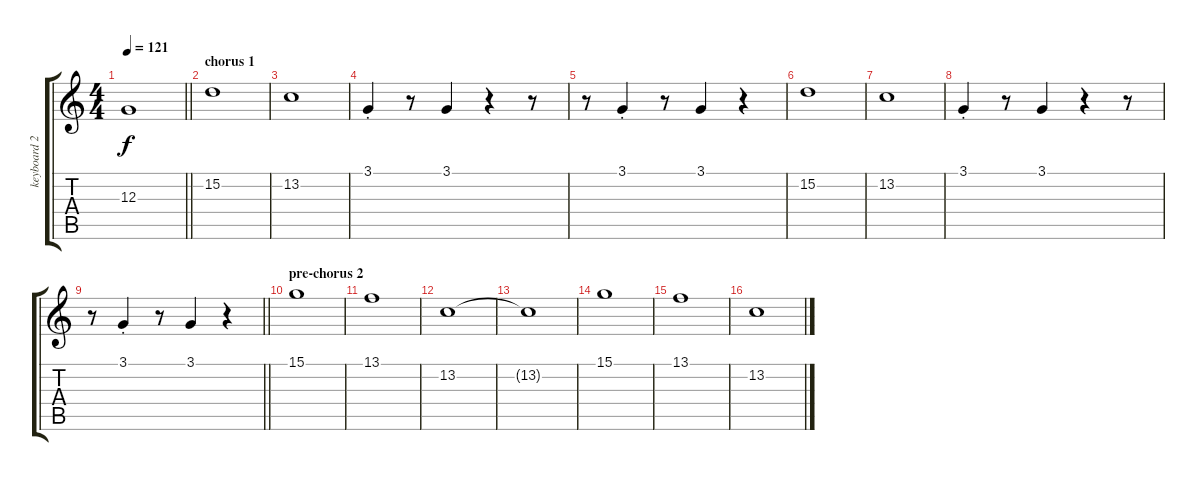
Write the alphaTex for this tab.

\track ("keyboard 2" "keyboard 2") {instrument drawbarorgan}
\staff {score tabs}
\tuning (E4 B3 G3 D3 A2 E2) {hide}
\ts (4 4)
\tempo 121
\clef g2
\barLineRight lightlight
\ks c
12.3{t}.1{dy f} |
\section ("" "chorus 1")
15.2.1 |
13.2.1 |
3.1{st}.4 r.8 3.1.4 r.4 r.8 |
r.8 3.1{st}.4 r.8 3.1.4 r.4 |
15.2.1 |
13.2.1 |
3.1{st}.4 r.8 3.1.4 r.4 r.8 |
\barLineRight lightlight
r.8 3.1{st}.4 r.8 3.1.4 r.4 |
\section ("" "pre-chorus 2")
15.1.1 |
13.1.1 |
13.2.1 |
13.2{t}.1 |
15.1.1 |
13.1.1 |
13.2.1
